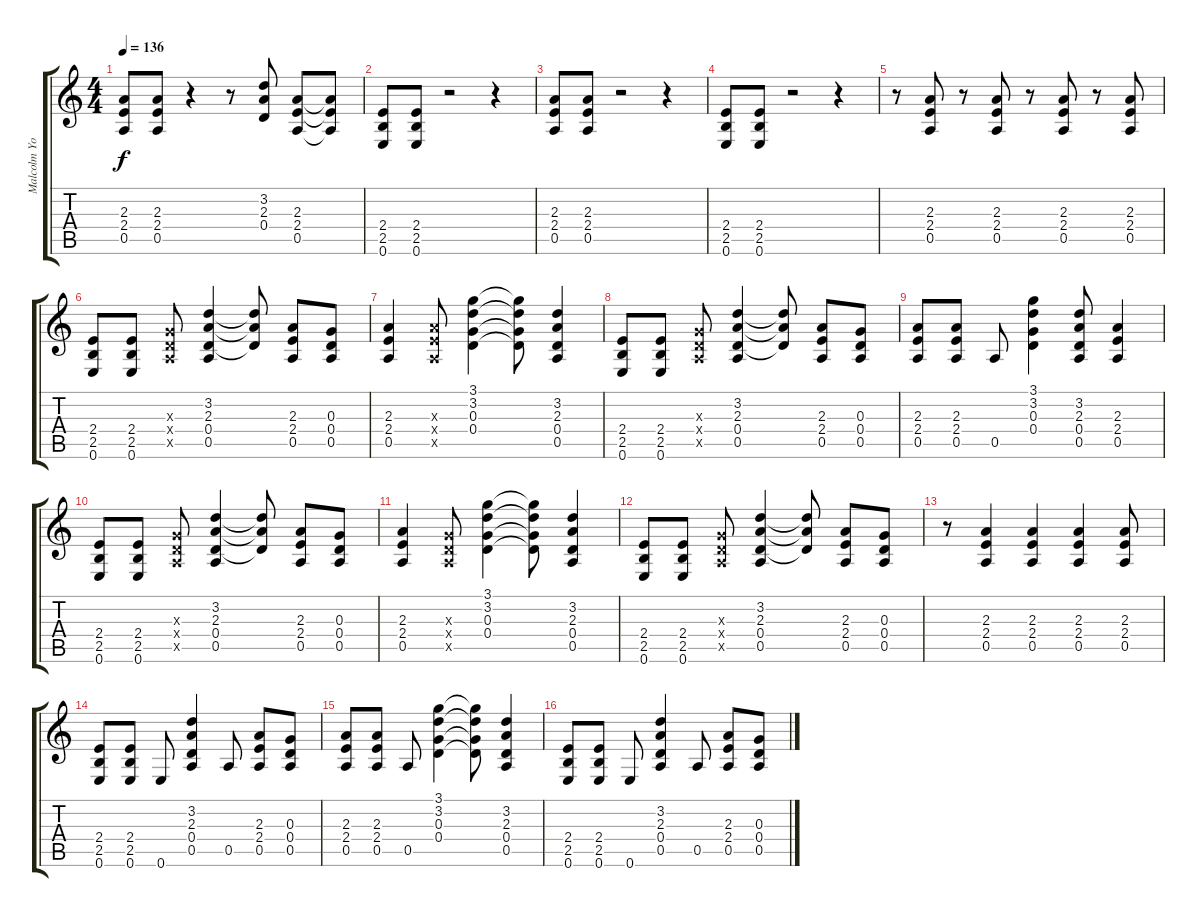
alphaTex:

\track ("Malcolm Young" "Malcolm Yo") {instrument overdrivenguitar}
\staff {score tabs}
\tuning (E4 B3 G3 D3 A2 E2) {hide}
\ts (4 4)
\tempo 136
\clef g2
\ks c
(2.3 2.4 0.5).8{dy f} (2.3 2.4 0.5).8 r.4 r.8 (3.2 2.3 0.4).8 (2.3 2.4 0.5).8 (2.3{t} 2.4{t} 0.5{t}).8 |
(2.4 2.5 0.6).8 (2.4 2.5 0.6).8 r.2 r.4 |
(2.3 2.4 0.5).8 (2.3 2.4 0.5).8 r.2 r.4 |
(2.4 2.5 0.6).8 (2.4 2.5 0.6).8 r.2 r.4 |
r.8 (2.3 2.4 0.5).8 r.8 (2.3 2.4 0.5).8 r.8 (2.3 2.4 0.5).8 r.8 (2.3 2.4 0.5).8 |
(2.4 2.5 0.6).8 (2.4 2.5 0.6).8 (0.3{x} 0.4{x} 0.5{x}).8 (3.2 2.3 0.4 0.5).4 (3.2{t} 2.3{t} 0.4{t}).8 (2.3 2.4 0.5).8 (0.3 0.4 0.5).8 |
(2.3 2.4 0.5).4 (2.3{x} 2.4{x} 0.5{x}).8 (3.1 3.2 0.3 0.4).4 (3.1{t} 3.2{t} 0.3{t} 0.4{t}).8 (3.2 2.3 0.4 0.5).4 |
(2.4 2.5 0.6).8 (2.4 2.5 0.6).8 (0.3{x} 0.4{x} 0.5{x}).8 (3.2 2.3 0.4 0.5).4 (3.2{t} 2.3{t} 0.4{t}).8 (2.3 2.4 0.5).8 (0.3 0.4 0.5).8 |
(2.3 2.4 0.5).8 (2.3 2.4 0.5).8 0.5.8 (3.1 3.2 0.3 0.4).4 (3.2 2.3 0.4 0.5).8 (2.3 2.4 0.5).4 |
(2.4 2.5 0.6).8 (2.4 2.5 0.6).8 (0.3{x} 0.4{x} 0.5{x}).8 (3.2 2.3 0.4 0.5).4 (3.2{t} 2.3{t} 0.4{t}).8 (2.3 2.4 0.5).8 (0.3 0.4 0.5).8 |
(2.3 2.4 0.5).4 (0.3{x} 0.4{x} 0.5{x}).8 (3.1 3.2 0.3 0.4).4 (3.1{t} 3.2{t} 0.3{t} 0.4{t}).8 (3.2 2.3 0.4 0.5).4 |
(2.4 2.5 0.6).8 (2.4 2.5 0.6).8 (0.3{x} 0.4{x} 0.5{x}).8 (3.2 2.3 0.4 0.5).4 (3.2{t} 2.3{t} 0.4{t}).8 (2.3 2.4 0.5).8 (0.3 0.4 0.5).8 |
r.8 (2.3 2.4 0.5).4 (2.3 2.4 0.5).4 (2.3 2.4 0.5).4 (2.3 2.4 0.5).8 |
(2.4 2.5 0.6).8 (2.4 2.5 0.6).8 0.6.8 (3.2 2.3 0.4 0.5).4 0.5.8 (2.3 2.4 0.5).8 (0.3 0.4 0.5).8 |
(2.3 2.4 0.5).8 (2.3 2.4 0.5).8 0.5.8 (3.1 3.2 0.3 0.4).4 (3.1{t} 3.2{t} 0.3{t} 0.4{t}).8 (3.2 2.3 0.4 0.5).4 |
(2.4 2.5 0.6).8 (2.4 2.5 0.6).8 0.6.8 (3.2 2.3 0.4 0.5).4 0.5.8 (2.3 2.4 0.5).8 (0.3 0.4 0.5).8
